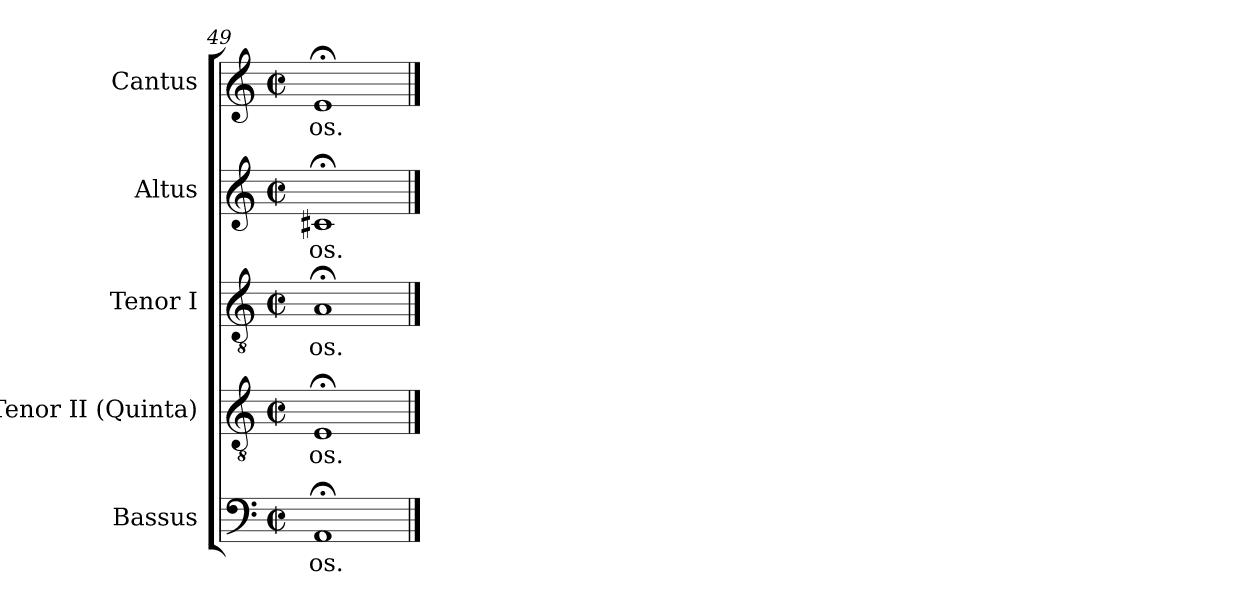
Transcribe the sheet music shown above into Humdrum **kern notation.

**kern	**text	**kern	**text	**kern	**text	**kern	**text	**kern	**text
*part5	*part5	*part4	*part4	*part3	*part3	*part2	*part2	*part1	*part1
*staff5	*staff5	*staff4	*staff4	*staff3	*staff3	*staff2	*staff2	*staff1	*staff1
*I"Bassus	*	*I"Tenor II (Quinta)	*	*I"Tenor I	*	*I"Altus	*	*I"Cantus	*
*I'B.	*	*I'T.	*	*I'T.	*	*I'S.	*	*I'S.	*
*clefF4	*	*clefGv2	*	*clefGv2	*	*clefG2	*	*clefG2	*
*	*	*ITrd7c12	*	*ITrd7c12	*	*	*	*	*
*k[]	*	*k[]	*	*k[]	*	*k[]	*	*k[]	*
*C:	*	*C:	*	*C:	*	*C:	*	*C:	*
*M2/2	*	*M2/2	*	*M2/2	*	*M2/2	*	*M2/2	*
*met(c|)	*	*met(c|)	*	*met(c|)	*	*met(c|)	*	*met(c|)	*
=49	=49	=49	=49	=49	=49	=49	=49	=49	=49
!	!LO:LY:b:color=#000000	!	!	!	!	!	!	!	!
!	!	!	!LO:LY:b:color=#000000	!	!	!	!	!	!
!	!	!	!	!	!LO:LY:b:color=#000000	!	!	!	!
!	!	!	!	!	!	!	!LO:LY:b:color=#000000	!	!
!	!	!	!	!	!	!	!	!	!LO:LY:b:color=#000000
1AA;i	-os.	1EE;i	-os.	1AA;i	-os.	1c#X;i	-os.	1e;i	-os.
==	==	==	==	==	==	==	==	==	==
*-	*-	*-	*-	*-	*-	*-	*-	*-	*-
